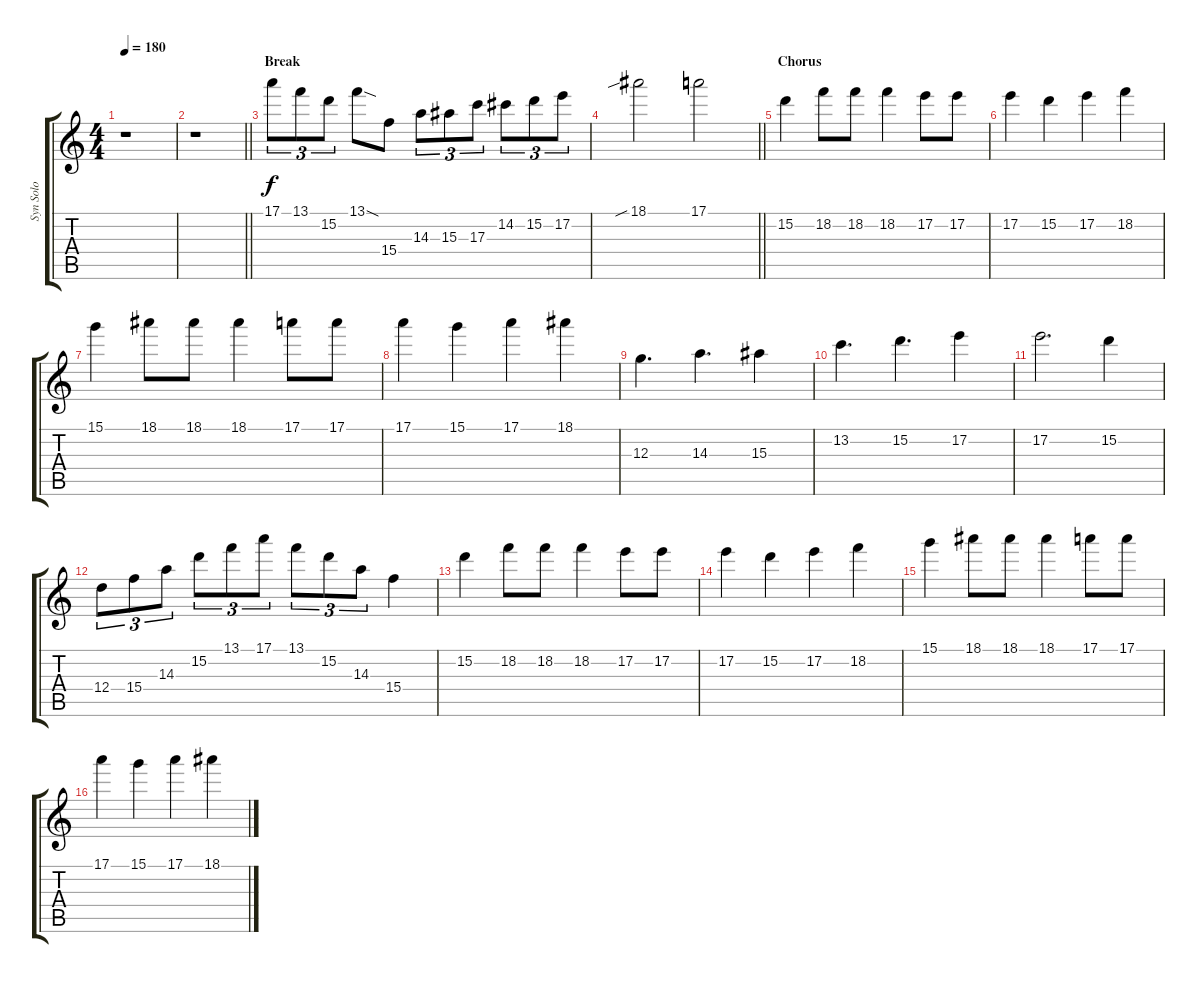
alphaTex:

\track ("Syn Solo" "Syn Solo") {instrument overdrivenguitar}
\staff {score tabs}
\tuning (E4 B3 G3 D3 A2 D2) {hide}
\ts (4 4)
\tempo 180
\clef g2
\ks c
r.1{dy f} |
\barLineRight lightlight
r.1 |
\section ("" "Break")
17.1.8{tu (3 2)} 13.1.8{tu (3 2)} 15.2.8{tu (3 2)} 13.1{sod}.8 15.4.8 14.3.8{tu (3 2)} 15.3.8{tu (3 2)} 17.3.8{tu (3 2)} 14.2.8{tu (3 2)} 15.2.8{tu (3 2)} 17.2.8{tu (3 2)} |
\barLineRight lightlight
18.1{sib}.2 17.1.2 |
\section ("" "Chorus")
15.2.4 18.2.8 18.2.8 18.2.4 17.2.8 17.2.8 |
17.2.4 15.2.4 17.2.4 18.2.4 |
15.1.4 18.1.8 18.1.8 18.1.4 17.1.8 17.1.8 |
17.1.4 15.1.4 17.1.4 18.1.4 |
12.3.4{d} 14.3.4{d} 15.3.4 |
13.2.4{d} 15.2.4{d} 17.2.4 |
17.2.2{d} 15.2.4 |
12.4.8{tu (3 2)} 15.4.8{tu (3 2)} 14.3.8{tu (3 2)} 15.2.8{tu (3 2)} 13.1.8{tu (3 2)} 17.1.8{tu (3 2)} 13.1.8{tu (3 2)} 15.2.8{tu (3 2)} 14.3.8{tu (3 2)} 15.4.4 |
15.2.4 18.2.8 18.2.8 18.2.4 17.2.8 17.2.8 |
17.2.4 15.2.4 17.2.4 18.2.4 |
15.1.4 18.1.8 18.1.8 18.1.4 17.1.8 17.1.8 |
17.1.4 15.1.4 17.1.4 18.1.4
